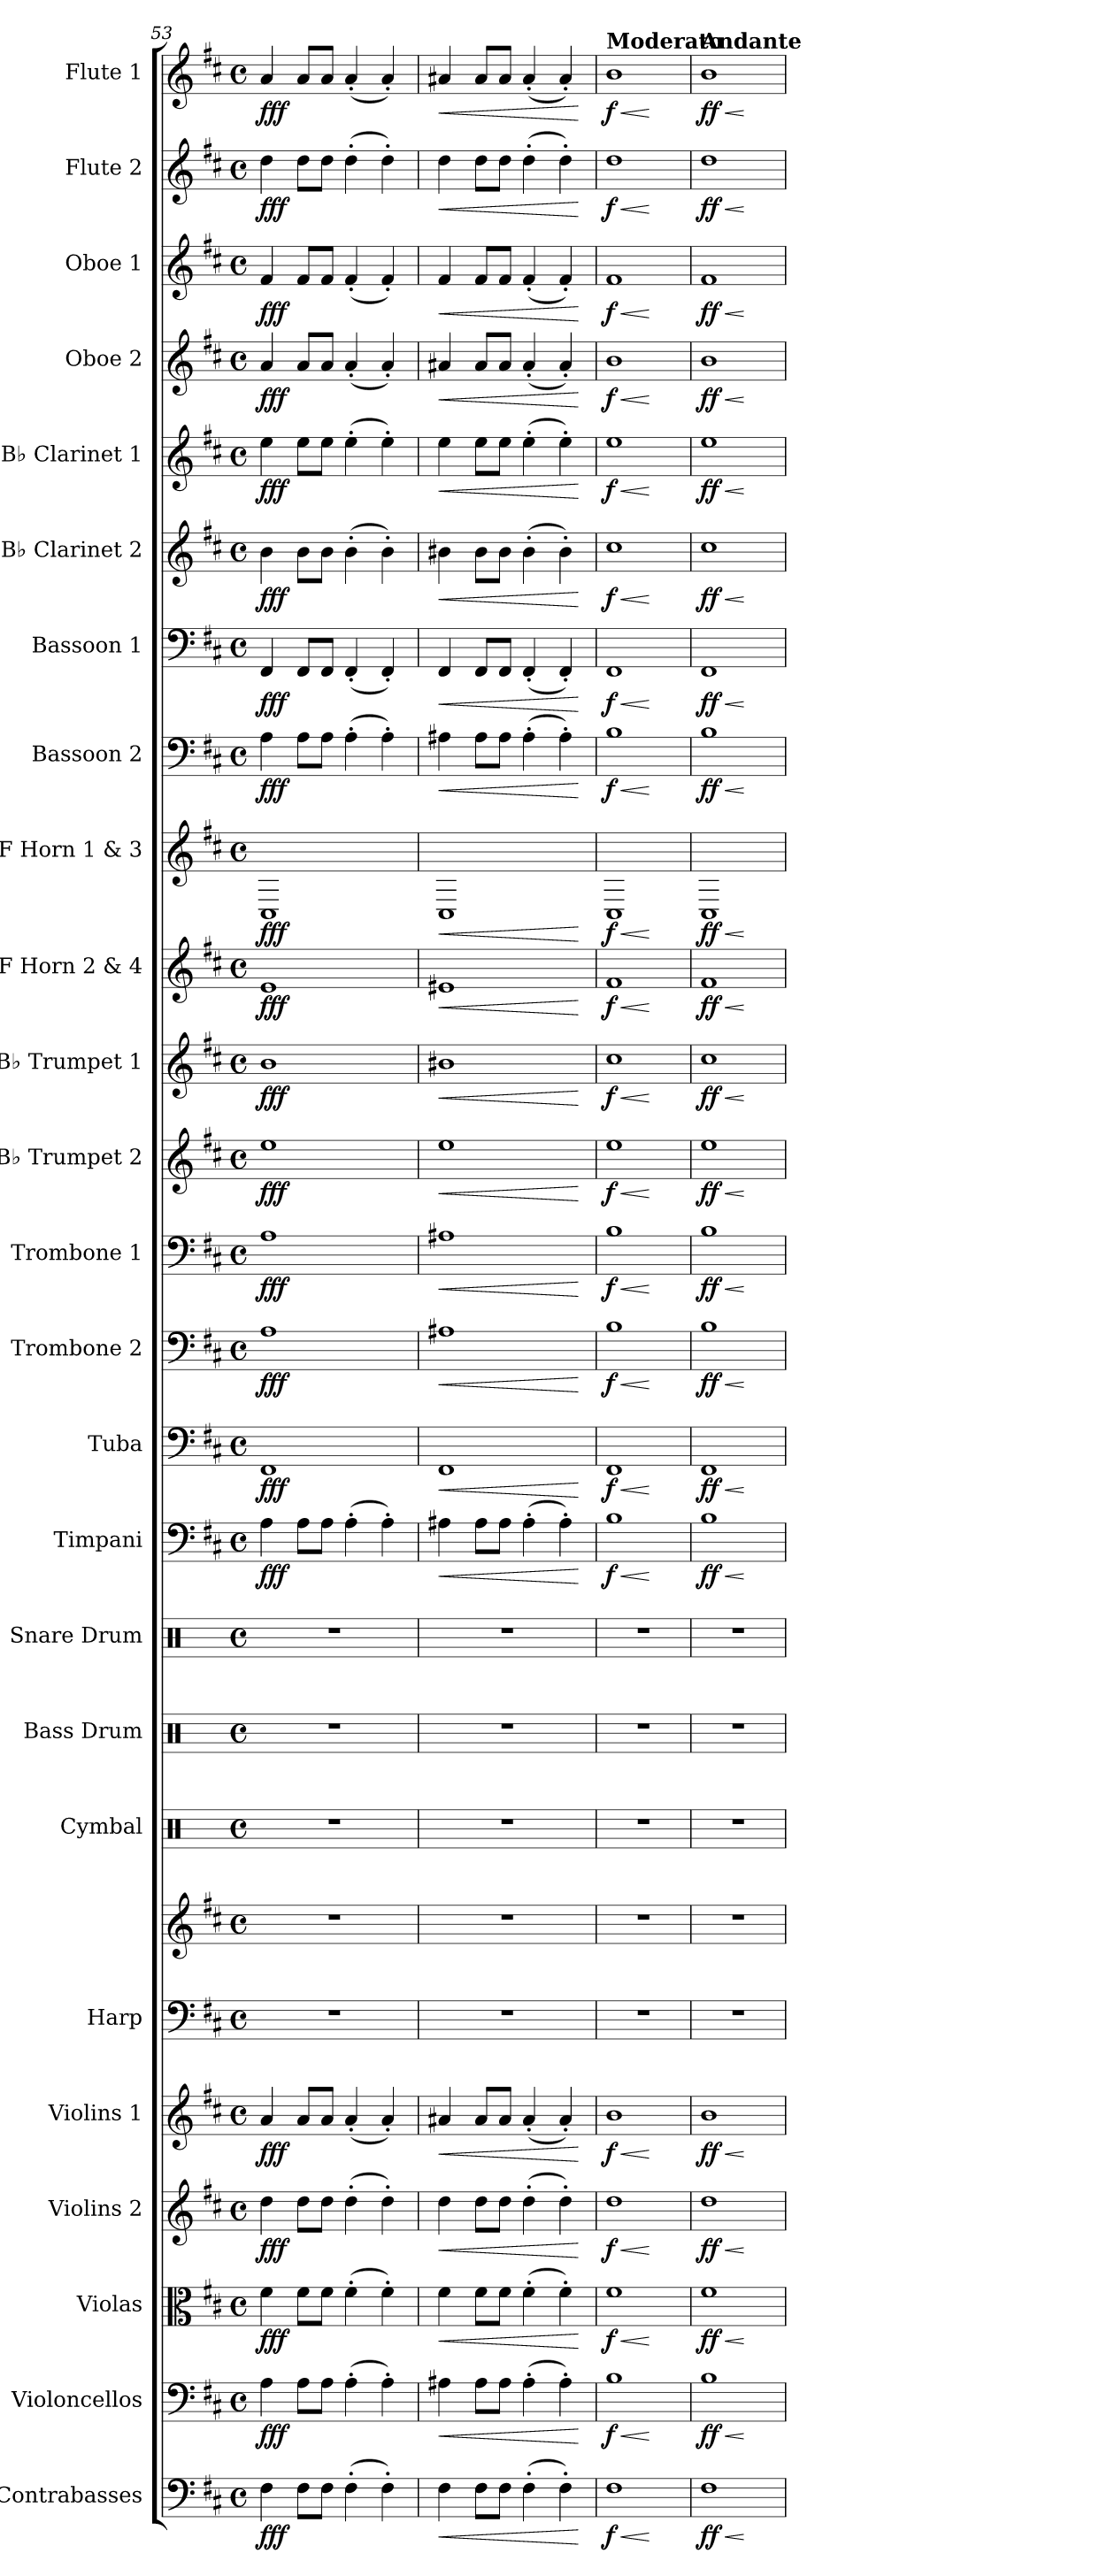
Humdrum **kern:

**kern	**dynam	**kern	**dynam	**kern	**dynam	**kern	**dynam	**kern	**dynam	**kern	**kern	**kern	**kern	**kern	**kern	**dynam	**kern	**dynam	**kern	**dynam	**kern	**dynam	**kern	**dynam	**kern	**dynam	**kern	**dynam	**kern	**dynam	**kern	**dynam	**kern	**dynam	**kern	**dynam	**kern	**dynam	**kern	**dynam	**kern	**dynam	**kern	**dynam	**kern	**dynam
*part25	*part25	*part24	*part24	*part23	*part23	*part22	*part22	*part21	*part21	*part20	*part20	*part19	*part18	*part17	*part16	*part16	*part15	*part15	*part14	*part14	*part13	*part13	*part12	*part12	*part11	*part11	*part10	*part10	*part9	*part9	*part8	*part8	*part7	*part7	*part6	*part6	*part5	*part5	*part4	*part4	*part3	*part3	*part2	*part2	*part1	*part1
*staff26	*staff26	*staff25	*staff25	*staff24	*staff24	*staff23	*staff23	*staff22	*staff22	*staff21	*staff20	*staff19	*staff18	*staff17	*staff16	*staff16	*staff15	*staff15	*staff14	*staff14	*staff13	*staff13	*staff12	*staff12	*staff11	*staff11	*staff10	*staff10	*staff9	*staff9	*staff8	*staff8	*staff7	*staff7	*staff6	*staff6	*staff5	*staff5	*staff4	*staff4	*staff3	*staff3	*staff2	*staff2	*staff1	*staff1
*I"Contrabasses	*	*I"Violoncellos	*	*I"Violas	*	*I"Violins 2	*	*I"Violins 1	*	*I"Harp	*	*I"Cymbal	*I"Bass Drum	*I"Snare Drum	*I"Timpani	*	*I"Tuba	*	*I"Trombone 2	*	*I"Trombone 1	*	*I"B♭ Trumpet 2	*	*I"B♭ Trumpet 1	*	*I"F Horn 2 &amp; 4	*	*I"F Horn 1 &amp; 3	*	*I"Bassoon 2	*	*I"Bassoon 1	*	*I"B♭ Clarinet 2	*	*I"B♭ Clarinet 1	*	*I"Oboe 2	*	*I"Oboe 1	*	*I"Flute 2	*	*I"Flute 1	*
*I'Cbs.	*	*I'Vcs.	*	*I'Vlas.	*	*I'Vlns. 2	*	*I'Vlns. 1	*	*I'Hrp.	*	*I'Cym.	*I'B. Dr.	*I'Sn. Dr.	*I'Timp.	*	*I'Tba.	*	*I'Tbn. 2	*	*I'Tbn. 1	*	*I'B♭ Tpt. 2	*	*I'B♭ Tpt. 1	*	*I'F Hn. 2 4	*	*I'F Hn. 1 3	*	*I'Bsn. 2	*	*I'Bsn. 1	*	*I'B♭ Cl. 2	*	*I'B♭ Cl. 1	*	*I'Ob. 2	*	*I'Ob. 1	*	*I'Fl. 2	*	*I'Fl. 1	*
*clefF4	*	*clefF4	*	*clefC3	*	*clefG2	*	*clefG2	*	*clefF4	*clefG2	*clefX	*clefX	*clefX	*clefF4	*	*clefF4	*	*clefF4	*	*clefF4	*	*clefG2	*	*clefG2	*	*clefG2	*	*clefG2	*	*clefF4	*	*clefF4	*	*clefG2	*	*clefG2	*	*clefG2	*	*clefG2	*	*clefG2	*	*clefG2	*
*ITrd7c12	*	*	*	*	*	*	*	*	*	*	*	*	*	*	*	*	*	*	*	*	*	*	*ITrd1c2	*	*ITrd1c2	*	*ITrd4c7	*	*ITrd4c7	*	*	*	*	*	*ITrd1c2	*	*ITrd1c2	*	*	*	*	*	*	*	*	*
*k[f#c#]	*	*k[f#c#]	*	*k[f#c#]	*	*k[f#c#]	*	*k[f#c#]	*	*k[f#c#]	*k[f#c#]	*k[]	*k[]	*k[]	*k[f#c#]	*	*k[f#c#]	*	*k[f#c#]	*	*k[f#c#]	*	*k[]	*	*k[]	*	*k[f#]	*	*k[f#]	*	*k[f#c#]	*	*k[f#c#]	*	*k[]	*	*k[]	*	*k[f#c#]	*	*k[f#c#]	*	*k[f#c#]	*	*k[f#c#]	*
*M4/4	*	*M4/4	*	*M4/4	*	*M4/4	*	*M4/4	*	*M4/4	*M4/4	*M4/4	*M4/4	*M4/4	*M4/4	*	*M4/4	*	*M4/4	*	*M4/4	*	*M4/4	*	*M4/4	*	*M4/4	*	*M4/4	*	*M4/4	*	*M4/4	*	*M4/4	*	*M4/4	*	*M4/4	*	*M4/4	*	*M4/4	*	*M4/4	*
*met(c)	*	*met(c)	*	*met(c)	*	*met(c)	*	*met(c)	*	*met(c)	*met(c)	*met(c)	*met(c)	*met(c)	*met(c)	*	*met(c)	*	*met(c)	*	*met(c)	*	*met(c)	*	*met(c)	*	*met(c)	*	*met(c)	*	*met(c)	*	*met(c)	*	*met(c)	*	*met(c)	*	*met(c)	*	*met(c)	*	*met(c)	*	*met(c)	*
=53	=53	=53	=53	=53	=53	=53	=53	=53	=53	=53	=53	=53	=53	=53	=53	=53	=53	=53	=53	=53	=53	=53	=53	=53	=53	=53	=53	=53	=53	=53	=53	=53	=53	=53	=53	=53	=53	=53	=53	=53	=53	=53	=53	=53	=53	=53
!	!LO:DY:b	!	!LO:DY:b	!	!LO:DY:b	!	!LO:DY:b	!	!LO:DY:b	!	!	!	!	!	!	!LO:DY:b	!	!LO:DY:b	!	!LO:DY:b	!	!LO:DY:b	!	!LO:DY:b	!	!LO:DY:b	!	!LO:DY:b	!	!LO:DY:b	!	!LO:DY:b	!	!LO:DY:b	!	!LO:DY:b	!	!LO:DY:b	!	!LO:DY:b	!	!LO:DY:b	!	!LO:DY:b	!	!LO:DY:b
4FF#\	fff	4A\	fff	4f#\	fff	4dd\	fff	4a/	fff	1r	1r	1r	1r	1r	4A\	fff	1FF#	fff	1A	fff	1A	fff	1dd	fff	1a	fff	1A	fff	1FF#	fff	4A\	fff	4FF#/	fff	4a\	fff	4dd\	fff	4a/	fff	4f#/	fff	4dd\	fff	4a/	fff
8FF#\L	.	8A\L	.	8f#\L	.	8dd\L	.	8a/L	.	.	.	.	.	.	8A\L	.	.	.	.	.	.	.	.	.	.	.	.	.	.	.	8A\L	.	8FF#/L	.	8a\L	.	8dd\L	.	8a/L	.	8f#/L	.	8dd\L	.	8a/L	.
8FF#\J	.	8A\J	.	8f#\J	.	8dd\J	.	8a/J	.	.	.	.	.	.	8A\J	.	.	.	.	.	.	.	.	.	.	.	.	.	.	.	8A\J	.	8FF#/J	.	8a\J	.	8dd\J	.	8a/J	.	8f#/J	.	8dd\J	.	8a/J	.
(>4FF#'\	.	(>4A'\	.	(>4f#'\	.	(>4dd'\	.	(<4a'/	.	.	.	.	.	.	(>4A'\	.	.	.	.	.	.	.	.	.	.	.	.	.	.	.	(>4A'\	.	(<4FF#'/	.	(>4a'\	.	(>4dd'\	.	(<4a'/	.	(<4f#'/	.	(>4dd'\	.	(<4a'/	.
4FF#'\)	.	4A'\)	.	4f#'\)	.	4dd'\)	.	4a'/)	.	.	.	.	.	.	4A'\)	.	.	.	.	.	.	.	.	.	.	.	.	.	.	.	4A'\)	.	4FF#'/)	.	4a'\)	.	4dd'\)	.	4a'/)	.	4f#'/)	.	4dd'\)	.	4a'/)	.
=54	=54	=54	=54	=54	=54	=54	=54	=54	=54	=54	=54	=54	=54	=54	=54	=54	=54	=54	=54	=54	=54	=54	=54	=54	=54	=54	=54	=54	=54	=54	=54	=54	=54	=54	=54	=54	=54	=54	=54	=54	=54	=54	=54	=54	=54	=54
!	!LO:HP:b	!	!LO:HP:b	!	!LO:HP:b	!	!LO:HP:b	!	!LO:HP:b	!	!	!	!	!	!	!LO:HP:b	!	!LO:HP:b	!	!LO:HP:b	!	!LO:HP:b	!	!LO:HP:b	!	!LO:HP:b	!	!LO:HP:b	!	!LO:HP:b	!	!LO:HP:b	!	!LO:HP:b	!	!LO:HP:b	!	!LO:HP:b	!	!LO:HP:b	!	!LO:HP:b	!	!LO:HP:b	!	!LO:HP:b
4FF#\	<	4A#X\	<	4f#\	<	4dd\	<	4a#X/	<	1r	1r	1r	1r	1r	4A#X\	<	1FF#	<	1A#X	<	1A#X	<	1dd	<	1a#X	<	1A#X	<	1FF#	<	4A#X\	<	4FF#/	<	4a#X\	<	4dd\	<	4a#X/	<	4f#/	<	4dd\	<	4a#X/	<
8FF#\L	.	8A#\L	.	8f#\L	.	8dd\L	.	8a#/L	.	.	.	.	.	.	8A#\L	.	.	.	.	.	.	.	.	.	.	.	.	.	.	.	8A#\L	.	8FF#/L	.	8a#\L	.	8dd\L	.	8a#/L	.	8f#/L	.	8dd\L	.	8a#/L	.
8FF#\J	.	8A#\J	.	8f#\J	.	8dd\J	.	8a#/J	.	.	.	.	.	.	8A#\J	.	.	.	.	.	.	.	.	.	.	.	.	.	.	.	8A#\J	.	8FF#/J	.	8a#\J	.	8dd\J	.	8a#/J	.	8f#/J	.	8dd\J	.	8a#/J	.
(>4FF#'\	.	(>4A#'\	.	(>4f#'\	.	(>4dd'\	.	(<4a#'/	.	.	.	.	.	.	(>4A#'\	.	.	.	.	.	.	.	.	.	.	.	.	.	.	.	(>4A#'\	.	(<4FF#'/	.	(>4a#'\	.	(>4dd'\	.	(<4a#'/	.	(<4f#'/	.	(>4dd'\	.	(<4a#'/	.
4FF#'\)	.	4A#'\)	.	4f#'\)	.	4dd'\)	.	4a#'/)	.	.	.	.	.	.	4A#'\)	.	.	.	.	.	.	.	.	.	.	.	.	.	.	.	4A#'\)	.	4FF#'/)	.	4a#'\)	.	4dd'\)	.	4a#'/)	.	4f#'/)	.	4dd'\)	.	4a#'/)	.
.	[	.	[	.	[	.	[	.	[	.	.	.	.	.	.	[	.	[	.	[	.	[	.	[	.	[	.	[	.	[	.	[	.	[	.	[	.	[	.	[	.	[	.	[	.	[
=55	=55	=55	=55	=55	=55	=55	=55	=55	=55	=55	=55	=55	=55	=55	=55	=55	=55	=55	=55	=55	=55	=55	=55	=55	=55	=55	=55	=55	=55	=55	=55	=55	=55	=55	=55	=55	=55	=55	=55	=55	=55	=55	=55	=55	=55	=55
!	!	!	!	!	!	!	!	!	!	!	!	!	!	!	!	!	!	!	!	!	!	!	!	!	!	!	!	!	!	!	!	!	!	!	!	!	!	!	!	!	!	!	!	!	!LO:TX:a:B:t=Moderato	!
!	!LO:HP:b	!	!LO:HP:b	!	!LO:HP:b	!	!LO:HP:b	!	!LO:HP:b	!	!	!	!	!	!	!LO:HP:b	!	!LO:HP:b	!	!LO:HP:b	!	!LO:HP:b	!	!LO:HP:b	!	!LO:HP:b	!	!LO:HP:b	!	!LO:HP:b	!	!LO:HP:b	!	!LO:HP:b	!	!LO:HP:b	!	!LO:HP:b	!	!LO:HP:b	!	!LO:HP:b	!	!LO:HP:b	!	!LO:HP:b
!	!LO:DY:n=1:b	!	!LO:DY:n=1:b	!	!LO:DY:n=1:b	!	!LO:DY:n=1:b	!	!LO:DY:n=1:b	!	!	!	!	!	!	!LO:DY:n=1:b	!	!LO:DY:n=1:b	!	!LO:DY:n=1:b	!	!LO:DY:n=1:b	!	!LO:DY:n=1:b	!	!LO:DY:n=1:b	!	!LO:DY:n=1:b	!	!LO:DY:n=1:b	!	!LO:DY:n=1:b	!	!LO:DY:n=1:b	!	!LO:DY:n=1:b	!	!LO:DY:n=1:b	!	!LO:DY:n=1:b	!	!LO:DY:n=1:b	!	!LO:DY:n=1:b	!	!LO:DY:n=1:b
1FF#	< f	1B	< f	1f#	< f	1dd	< f	1b	< f	1r	1r	1r	1r	1r	1B	< f	1FF#	< f	1B	< f	1B	< f	1dd	< f	1b	< f	1B	< f	1FF#	< f	1B	< f	1FF#	< f	1b	< f	1dd	< f	1b	< f	1f#	< f	1dd	< f	1b	< f
.	[	.	[	.	[	.	[	.	[	.	.	.	.	.	.	[	.	[	.	[	.	[	.	[	.	[	.	[	.	[	.	[	.	[	.	[	.	[	.	[	.	[	.	[	.	[
=56	=56	=56	=56	=56	=56	=56	=56	=56	=56	=56	=56	=56	=56	=56	=56	=56	=56	=56	=56	=56	=56	=56	=56	=56	=56	=56	=56	=56	=56	=56	=56	=56	=56	=56	=56	=56	=56	=56	=56	=56	=56	=56	=56	=56	=56	=56
!	!	!	!	!	!	!	!	!	!	!	!	!	!	!	!	!	!	!	!	!	!	!	!	!	!	!	!	!	!	!	!	!	!	!	!	!	!	!	!	!	!	!	!	!	!LO:TX:a:B:t=Andante	!
!	!LO:HP:b	!	!LO:HP:b	!	!LO:HP:b	!	!LO:HP:b	!	!LO:HP:b	!	!	!	!	!	!	!LO:HP:b	!	!LO:HP:b	!	!LO:HP:b	!	!LO:HP:b	!	!LO:HP:b	!	!LO:HP:b	!	!LO:HP:b	!	!LO:HP:b	!	!LO:HP:b	!	!LO:HP:b	!	!LO:HP:b	!	!LO:HP:b	!	!LO:HP:b	!	!LO:HP:b	!	!LO:HP:b	!	!LO:HP:b
!	!LO:DY:n=1:b	!	!LO:DY:n=1:b	!	!LO:DY:n=1:b	!	!LO:DY:n=1:b	!	!LO:DY:n=1:b	!	!	!	!	!	!	!LO:DY:n=1:b	!	!LO:DY:n=1:b	!	!LO:DY:n=1:b	!	!LO:DY:n=1:b	!	!LO:DY:n=1:b	!	!LO:DY:n=1:b	!	!LO:DY:n=1:b	!	!LO:DY:n=1:b	!	!LO:DY:n=1:b	!	!LO:DY:n=1:b	!	!LO:DY:n=1:b	!	!LO:DY:n=1:b	!	!LO:DY:n=1:b	!	!LO:DY:n=1:b	!	!LO:DY:n=1:b	!	!LO:DY:n=1:b
1FF#	< ff	1B	< ff	1f#	< ff	1dd	< ff	1b	< ff	1r	1r	1r	1r	1r	1B	< ff	1FF#	< ff	1B	< ff	1B	< ff	1dd	< ff	1b	< ff	1B	< ff	1FF#	< ff	1B	< ff	1FF#	< ff	1b	< ff	1dd	< ff	1b	< ff	1f#	< ff	1dd	< ff	1b	< ff
.	[	.	[	.	[	.	[	.	[	.	.	.	.	.	.	[	.	[	.	[	.	[	.	[	.	[	.	[	.	[	.	[	.	[	.	[	.	[	.	[	.	[	.	[	.	[
=	=	=	=	=	=	=	=	=	=	=	=	=	=	=	=	=	=	=	=	=	=	=	=	=	=	=	=	=	=	=	=	=	=	=	=	=	=	=	=	=	=	=	=	=	=	=
*-	*-	*-	*-	*-	*-	*-	*-	*-	*-	*-	*-	*-	*-	*-	*-	*-	*-	*-	*-	*-	*-	*-	*-	*-	*-	*-	*-	*-	*-	*-	*-	*-	*-	*-	*-	*-	*-	*-	*-	*-	*-	*-	*-	*-	*-	*-
